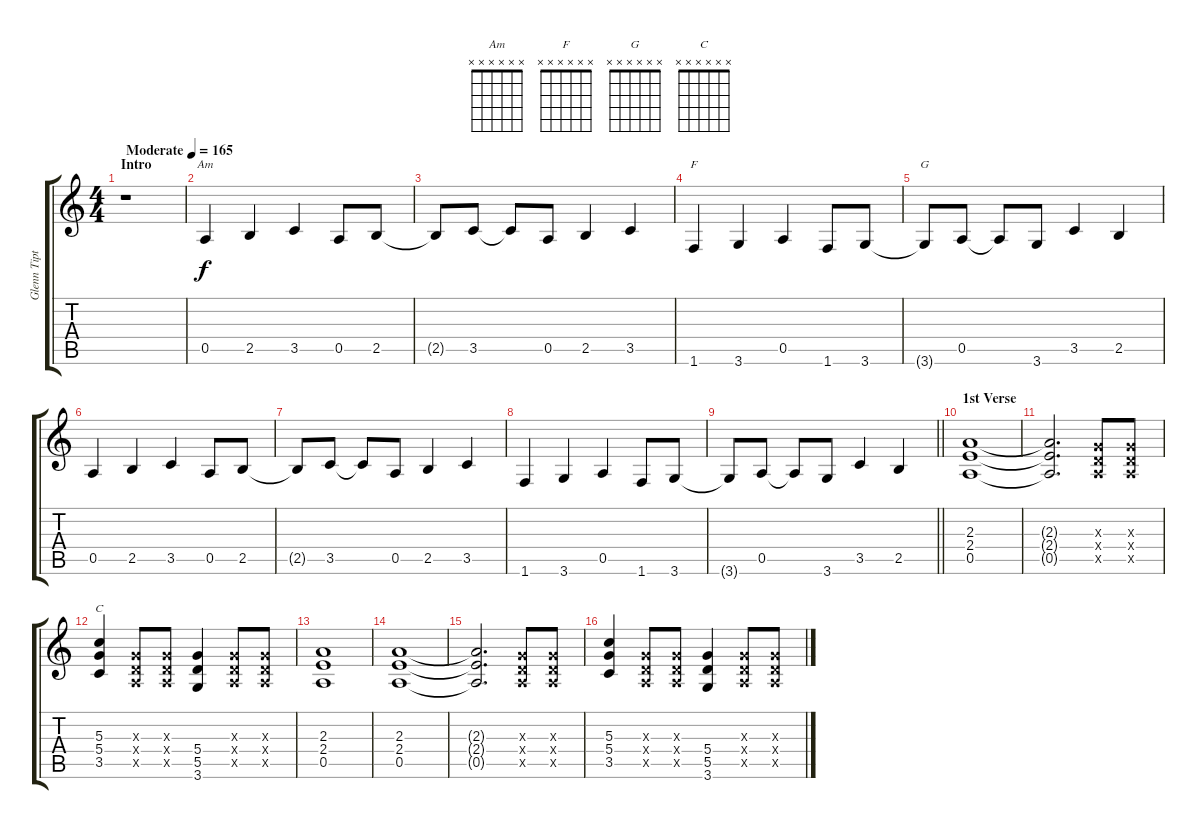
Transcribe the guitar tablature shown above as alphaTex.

\track ("Glenn Tipton" "Glenn Tipt") {instrument overdrivenguitar}
\staff {score tabs}
\tuning (E4 B3 G3 D3 A2 E2) {hide}
\chord ("Am" x x x x x x)
\chord ("F" x x x x x x)
\chord ("G" x x x x x x)
\chord ("C" x x x x x x)
\ts (4 4)
\section ("" "Intro")
\tempo (165 "Moderate")
\clef g2
\ks aminor
r.1{dy f instrument overdrivenguitar} |
0.5.4{ch "Am"} 2.5.4 3.5.4 0.5.8 2.5.8 |
2.5{t}.8 3.5.8 3.5{t}.8 0.5.8 2.5.4 3.5.4 |
1.6.4{ch "F"} 3.6.4 0.5.4 1.6.8 3.6.8 |
3.6{t}.8{ch "G"} 0.5.8 0.5{t}.8 3.6.8 3.5.4 2.5.4 |
0.5.4 2.5.4 3.5.4 0.5.8 2.5.8 |
2.5{t}.8 3.5.8 3.5{t}.8 0.5.8 2.5.4 3.5.4 |
1.6.4 3.6.4 0.5.4 1.6.8 3.6.8 |
\barLineRight lightlight
3.6{t}.8 0.5.8 0.5{t}.8 3.6.8 3.5.4 2.5.4 |
\section ("" "1st Verse")
(2.3 2.4 0.5).1 |
(2.3{t} 2.4{t} 0.5{t}).2{d} (0.3{x} 0.4{x} 0.5{x}).8 (0.3{x} 0.4{x} 0.5{x}).8 |
(5.3 5.4 3.5).4{ch "C"} (0.3{x} 0.4{x} 0.5{x}).8 (0.3{x} 0.4{x} 0.5{x}).8 (5.4 5.5 3.6).4 (0.3{x} 0.4{x} 0.5{x}).8 (0.3{x} 0.4{x} 0.5{x}).8 |
(2.3 2.4 0.5).1 |
(2.3 2.4 0.5).1 |
(2.3{t} 2.4{t} 0.5{t}).2{d} (0.3{x} 0.4{x} 0.5{x}).8 (0.3{x} 0.4{x} 0.5{x}).8 |
(5.3 5.4 3.5).4 (0.3{x} 0.4{x} 0.5{x}).8 (0.3{x} 0.4{x} 0.5{x}).8 (5.4 5.5 3.6).4 (0.3{x} 0.4{x} 0.5{x}).8 (0.3{x} 0.4{x} 0.5{x}).8
